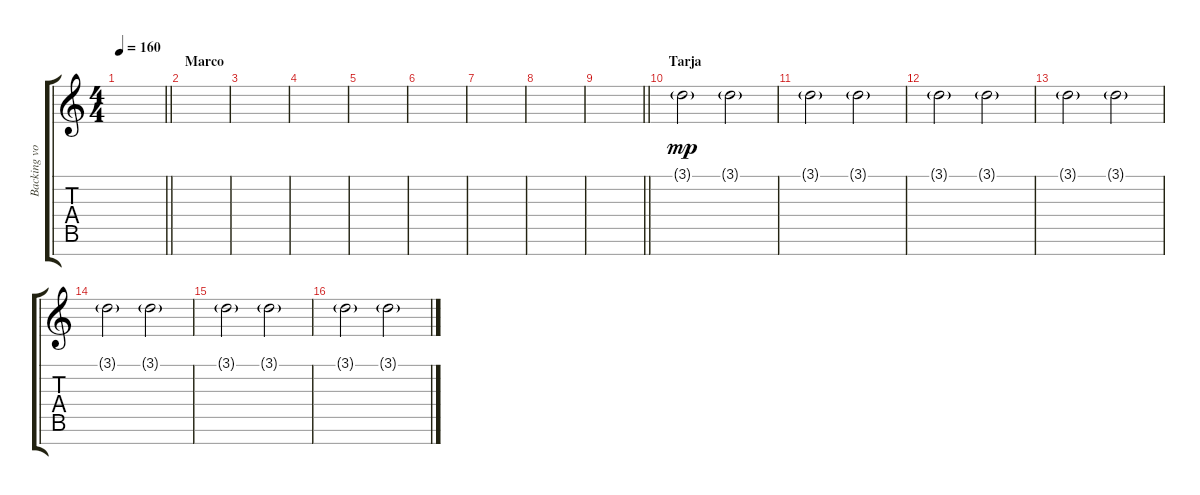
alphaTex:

\track ("Backing vocals" "Backing vo") {instrument lead6voice}
\staff {score tabs}
\tuning (B4 E4 B3 G3 D3 A2 E2) {hide}
\ts (4 4)
\tempo 160
\clef g2
\barLineRight lightlight
\ks c
|
\section ("" "Marco")
|
|
|
|
|
|
|
\barLineRight lightlight
|
\section ("" "Tarja")
3.1{g}.2{dy mp} 3.1{g}.2 |
3.1{g}.2 3.1{g}.2 |
3.1{g}.2 3.1{g}.2 |
3.1{g}.2 3.1{g}.2 |
3.1{g}.2 3.1{g}.2 |
3.1{g}.2 3.1{g}.2 |
3.1{g}.2 3.1{g}.2
